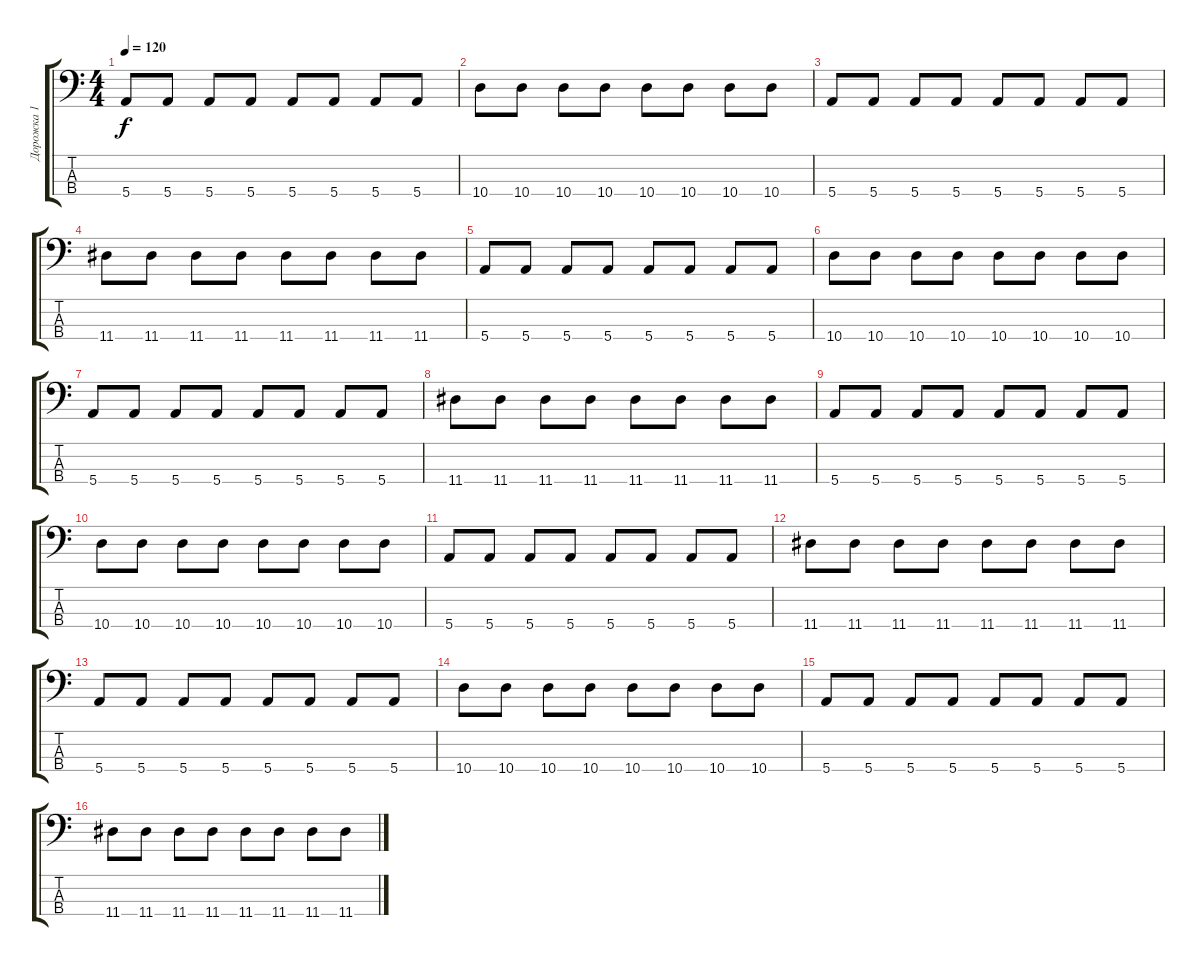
\track ("Дорожка 1" "Дорожка 1") {instrument electricbasspick}
\staff {score tabs}
\tuning (G2 D2 A1 E1) {hide}
\ts (4 4)
\tempo 120
\clef f4
\ks c
5.4.8{dy f} 5.4.8 5.4.8 5.4.8 5.4.8 5.4.8 5.4.8 5.4.8 |
10.4.8 10.4.8 10.4.8 10.4.8 10.4.8 10.4.8 10.4.8 10.4.8 |
5.4.8 5.4.8 5.4.8 5.4.8 5.4.8 5.4.8 5.4.8 5.4.8 |
11.4.8 11.4.8 11.4.8 11.4.8 11.4.8 11.4.8 11.4.8 11.4.8 |
5.4.8 5.4.8 5.4.8 5.4.8 5.4.8 5.4.8 5.4.8 5.4.8 |
10.4.8 10.4.8 10.4.8 10.4.8 10.4.8 10.4.8 10.4.8 10.4.8 |
5.4.8 5.4.8 5.4.8 5.4.8 5.4.8 5.4.8 5.4.8 5.4.8 |
11.4.8 11.4.8 11.4.8 11.4.8 11.4.8 11.4.8 11.4.8 11.4.8 |
5.4.8 5.4.8 5.4.8 5.4.8 5.4.8 5.4.8 5.4.8 5.4.8 |
10.4.8 10.4.8 10.4.8 10.4.8 10.4.8 10.4.8 10.4.8 10.4.8 |
5.4.8 5.4.8 5.4.8 5.4.8 5.4.8 5.4.8 5.4.8 5.4.8 |
11.4.8 11.4.8 11.4.8 11.4.8 11.4.8 11.4.8 11.4.8 11.4.8 |
5.4.8 5.4.8 5.4.8 5.4.8 5.4.8 5.4.8 5.4.8 5.4.8 |
10.4.8 10.4.8 10.4.8 10.4.8 10.4.8 10.4.8 10.4.8 10.4.8 |
5.4.8 5.4.8 5.4.8 5.4.8 5.4.8 5.4.8 5.4.8 5.4.8 |
11.4.8 11.4.8 11.4.8 11.4.8 11.4.8 11.4.8 11.4.8 11.4.8
